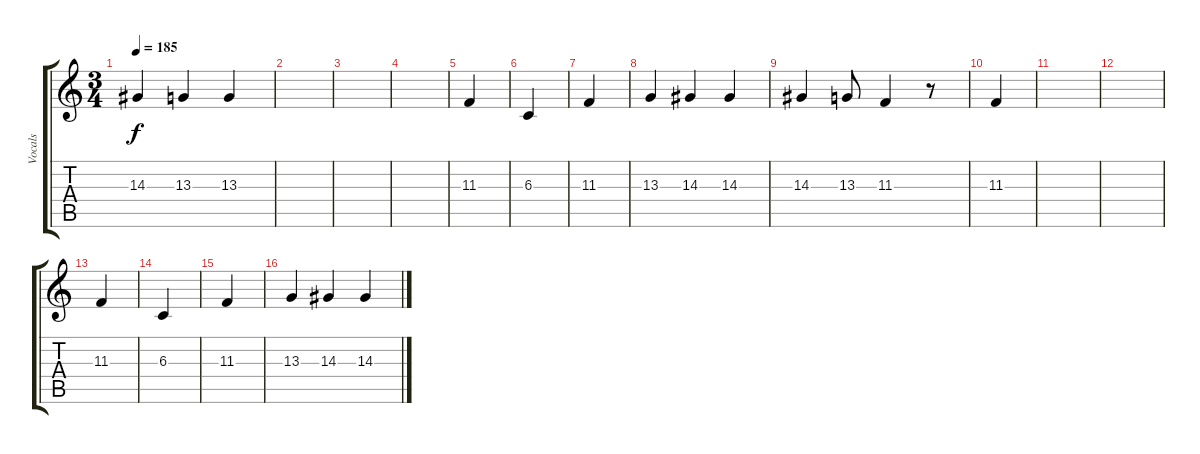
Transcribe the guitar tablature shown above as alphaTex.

\track ("Vocals" "Vocals") {instrument altosax}
\staff {score tabs}
\tuning (Eb4 Bb3 Gb3 Db3 Ab2 Db2) {hide}
\ts (3 4)
\tempo 185
\clef g2
\ks c
14.3.4{dy f} 13.3.4 13.3.4 |
|
|
|
11.3.4 |
6.3.4 |
11.3.4 |
13.3.4 14.3.4 14.3.4 |
14.3.4 13.3.8 11.3.4 r.8 |
11.3.4 |
|
|
11.3.4 |
6.3.4 |
11.3.4 |
13.3.4 14.3.4 14.3.4
